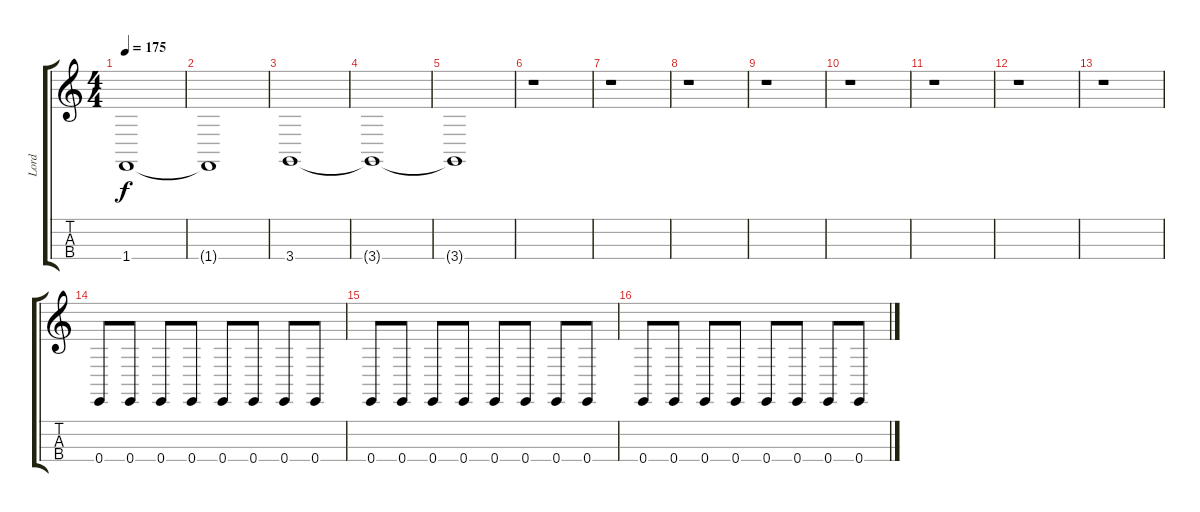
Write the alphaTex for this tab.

\track ("Lord" "Lord") {instrument drawbarorgan}
\staff {score tabs}
\tuning (G3 D3 A2 E2) {hide}
\ts (4 4)
\tempo 175
\clef g2
\ks c
1.4.1{dy f} |
1.4{t}.1 |
3.4.1 |
3.4{t}.1 |
3.4{t}.1 |
r.1 |
r.1 |
r.1 |
r.1 |
r.1 |
r.1 |
r.1 |
r.1 |
0.4.8{instrument drawbarorgan} 0.4.8 0.4.8 0.4.8 0.4.8 0.4.8 0.4.8 0.4.8 |
0.4.8 0.4.8 0.4.8 0.4.8 0.4.8 0.4.8 0.4.8 0.4.8 |
0.4.8 0.4.8 0.4.8 0.4.8 0.4.8 0.4.8 0.4.8 0.4.8
